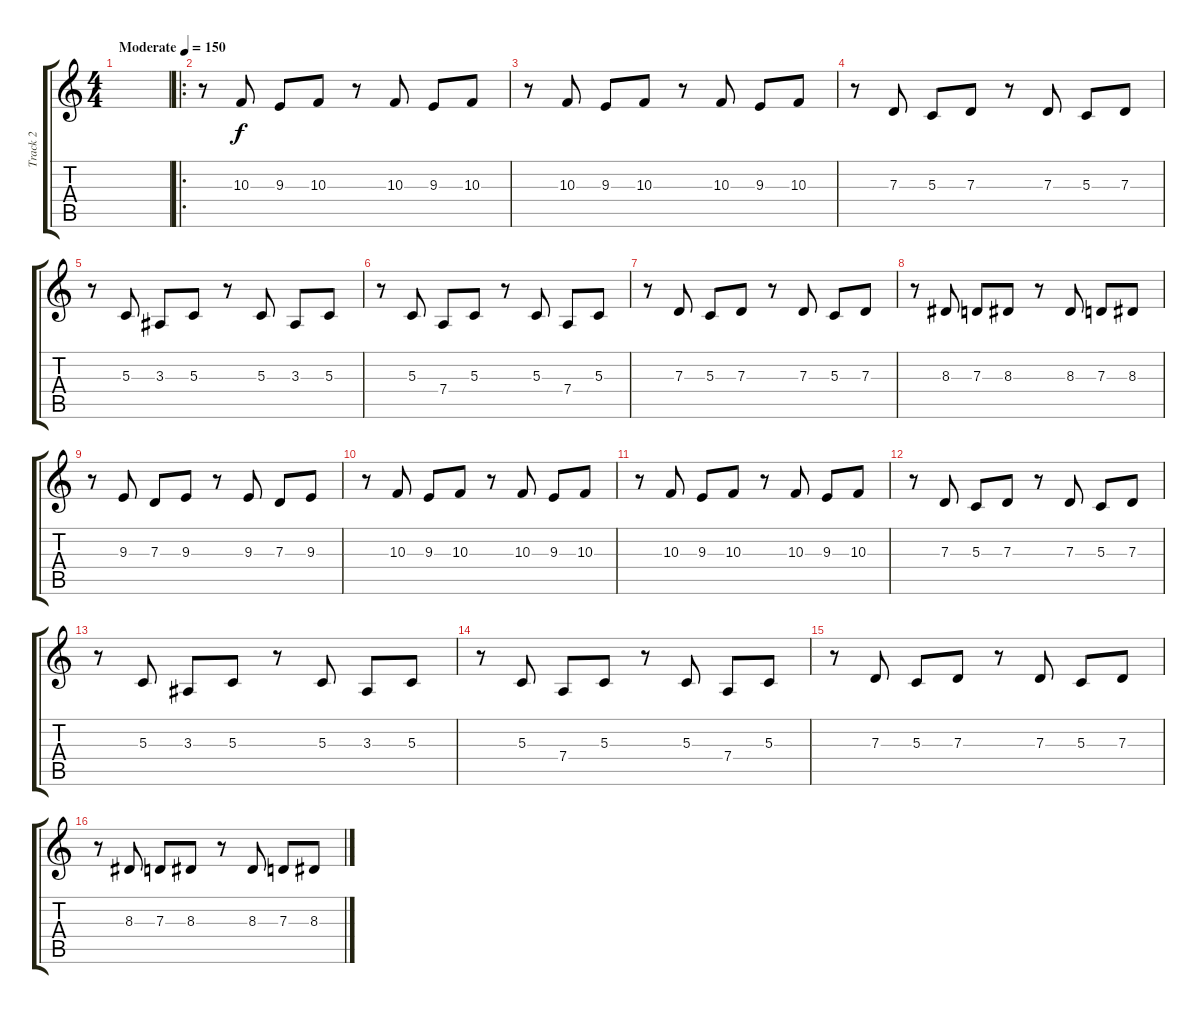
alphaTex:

\track ("Track 2" "Track 2") {instrument lead5charang}
\staff {score tabs}
\tuning (E4 B3 G3 D3 A2 E2) {hide}
\ts (4 4)
\tempo (150 "Moderate")
\clef g2
\ks c
|
\ro
r.8 10.3.8 9.3.8 10.3.8 r.8 10.3.8 9.3.8 10.3.8 |
r.8 10.3.8 9.3.8 10.3.8 r.8 10.3.8 9.3.8 10.3.8 |
r.8 7.3.8 5.3.8 7.3.8 r.8 7.3.8 5.3.8 7.3.8 |
r.8 5.3.8 3.3.8 5.3.8 r.8 5.3.8 3.3.8 5.3.8 |
r.8 5.3.8 7.4.8 5.3.8 r.8 5.3.8 7.4.8 5.3.8 |
r.8 7.3.8 5.3.8 7.3.8 r.8 7.3.8 5.3.8 7.3.8 |
r.8 8.3.8 7.3.8 8.3.8 r.8 8.3.8 7.3.8 8.3.8 |
r.8 9.3.8 7.3.8 9.3.8 r.8 9.3.8 7.3.8 9.3.8 |
r.8 10.3.8 9.3.8 10.3.8 r.8 10.3.8 9.3.8 10.3.8 |
r.8 10.3.8 9.3.8 10.3.8 r.8 10.3.8 9.3.8 10.3.8 |
r.8 7.3.8 5.3.8 7.3.8 r.8 7.3.8 5.3.8 7.3.8 |
r.8 5.3.8 3.3.8 5.3.8 r.8 5.3.8 3.3.8 5.3.8 |
r.8 5.3.8 7.4.8 5.3.8 r.8 5.3.8 7.4.8 5.3.8 |
r.8 7.3.8 5.3.8 7.3.8 r.8 7.3.8 5.3.8 7.3.8 |
r.8 8.3.8 7.3.8 8.3.8 r.8 8.3.8 7.3.8 8.3.8
